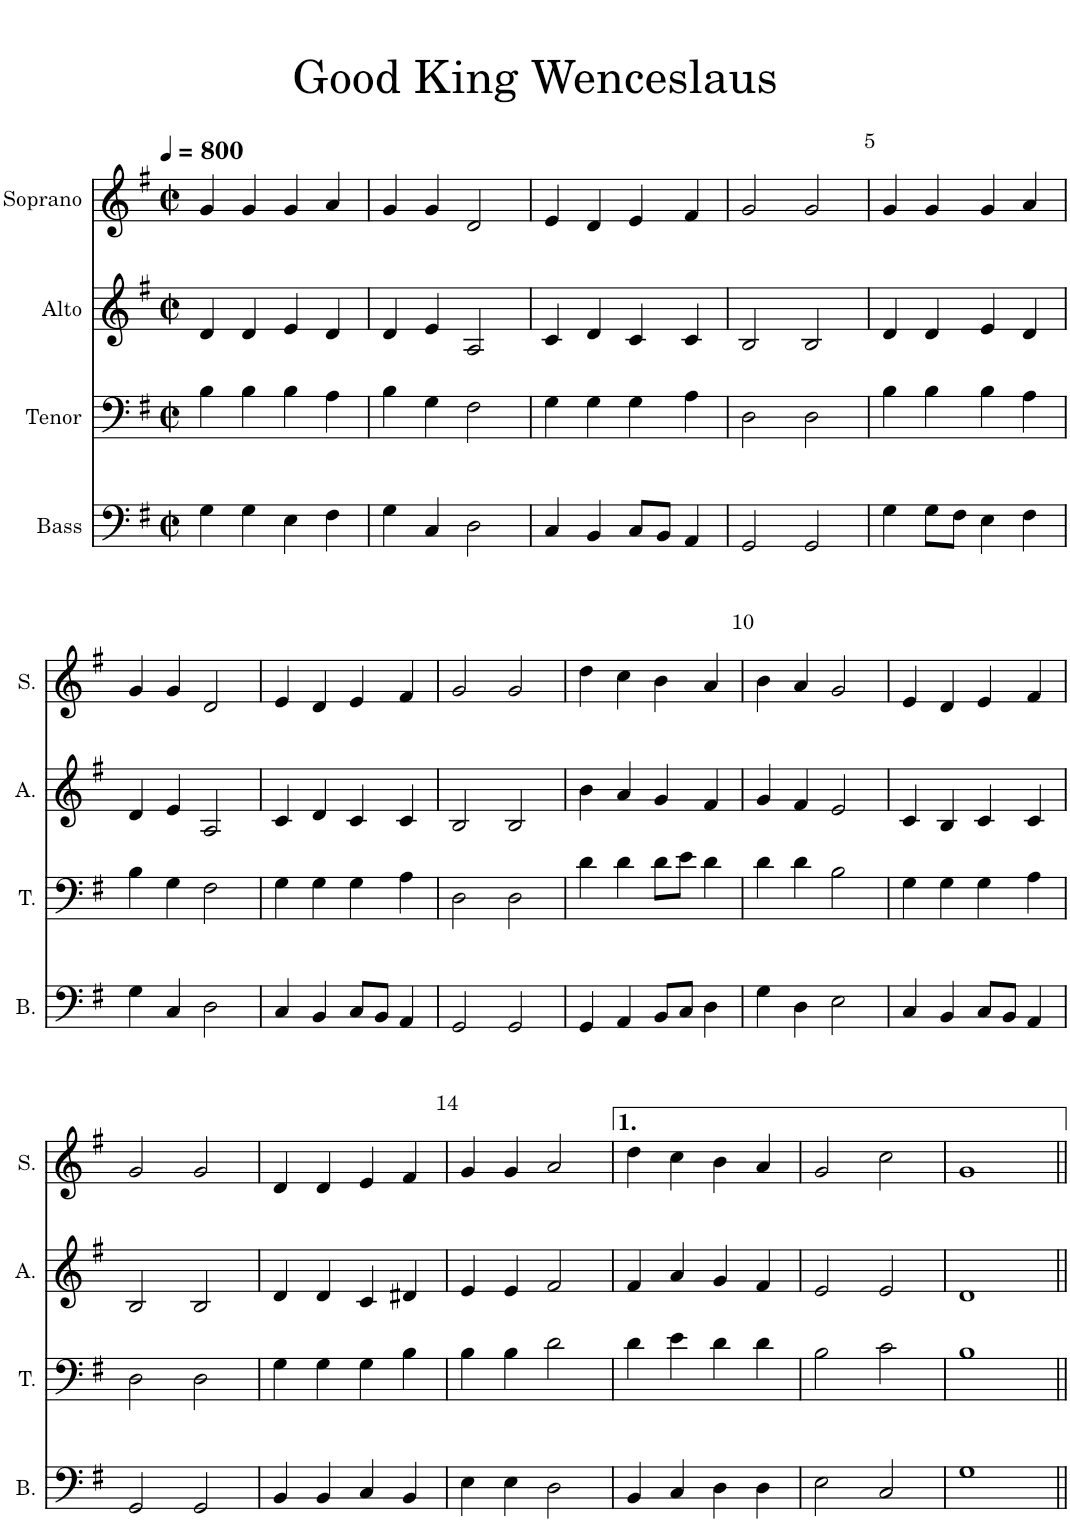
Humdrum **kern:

**kern	**kern	**kern	**kern
*part4	*part3	*part2	*part1
*staff4	*staff3	*staff2	*staff1
*I"Bass	*I"Tenor	*I"Alto	*I"Soprano
*I'B.	*I'T.	*I'A.	*I'S.
*clefF4	*clefF4	*clefG2	*clefG2
*k[f#]	*k[f#]	*k[f#]	*k[f#]
*M2/2	*M2/2	*M2/2	*M2/2
*met(c|)	*met(c|)	*met(c|)	*met(c|)
*MM800	*MM800	*MM800	*MM800
=1	=1	=1	=1
4G\	4B\	4d/	4g/
4G\	4B\	4d/	4g/
4E\	4B\	4e/	4g/
4F#\	4A\	4d/	4a/
=2	=2	=2	=2
4G\	4B\	4d/	4g/
4C/	4G\	4e/	4g/
2D\	2F#\	2A/	2d/
=3	=3	=3	=3
4C/	4G\	4c/	4e/
4BB/	4G\	4d/	4d/
8C/L	4G\	4c/	4e/
8BB/J	.	.	.
4AA/	4A\	4c/	4f#/
=4	=4	=4	=4
2GG/	2D\	2B/	2g/
2GG/	2D\	2B/	2g/
!!LO:REH:place=s1:a:cj:enc=none:t=5
=5	=5	=5	=5
4G\	4B\	4d/	4g/
8G\L	4B\	4d/	4g/
8F#\J	.	.	.
4E\	4B\	4e/	4g/
4F#\	4A\	4d/	4a/
!!LO:LB:g=z
=6	=6	=6	=6
4G\	4B\	4d/	4g/
4C/	4G\	4e/	4g/
2D\	2F#\	2A/	2d/
=7	=7	=7	=7
4C/	4G\	4c/	4e/
4BB/	4G\	4d/	4d/
8C/L	4G\	4c/	4e/
8BB/J	.	.	.
4AA/	4A\	4c/	4f#/
=8	=8	=8	=8
2GG/	2D\	2B/	2g/
2GG/	2D\	2B/	2g/
=9	=9	=9	=9
4GG/	4d\	4b\	4dd\
4AA/	4d\	4a/	4cc\
8BB/L	8d\L	4g/	4b\
8C/J	8e\J	.	.
4D\	4d\	4f#/	4a/
!!LO:REH:place=s1:a:cj:enc=none:t=10
=10	=10	=10	=10
4G\	4d\	4g/	4b\
4D\	4d\	4f#/	4a/
2E\	2B\	2e/	2g/
=11	=11	=11	=11
4C/	4G\	4c/	4e/
4BB/	4G\	4B/	4d/
8C/L	4G\	4c/	4e/
8BB/J	.	.	.
4AA/	4A\	4c/	4f#/
!!LO:LB:g=z
=12	=12	=12	=12
2GG/	2D\	2B/	2g/
2GG/	2D\	2B/	2g/
=13	=13	=13	=13
4BB/	4G\	4d/	4d/
4BB/	4G\	4d/	4d/
4C/	4G\	4c/	4e/
4BB/	4B\	4d#X/	4f#/
!!LO:REH:place=s1:a:cj:enc=none:t=14
=14	=14	=14	=14
4E\	4B\	4e/	4g/
4E\	4B\	4e/	4g/
2D\	2d\	2f#/	2a/
=15	=15	=15	=15
4BB/	4d\	4f#/	4dd\
4C/	4e\	4a/	4cc\
4D\	4d\	4g/	4b\
4D\	4d\	4f#/	4a/
=16	=16	=16	=16
2E\	2B\	2e/	2g/
2C/	2c\	2e/	2cc\
=17	=17	=17	=17
1G	1B	1d	1g
=||	=||	=||	=||
*-	*-	*-	*-
